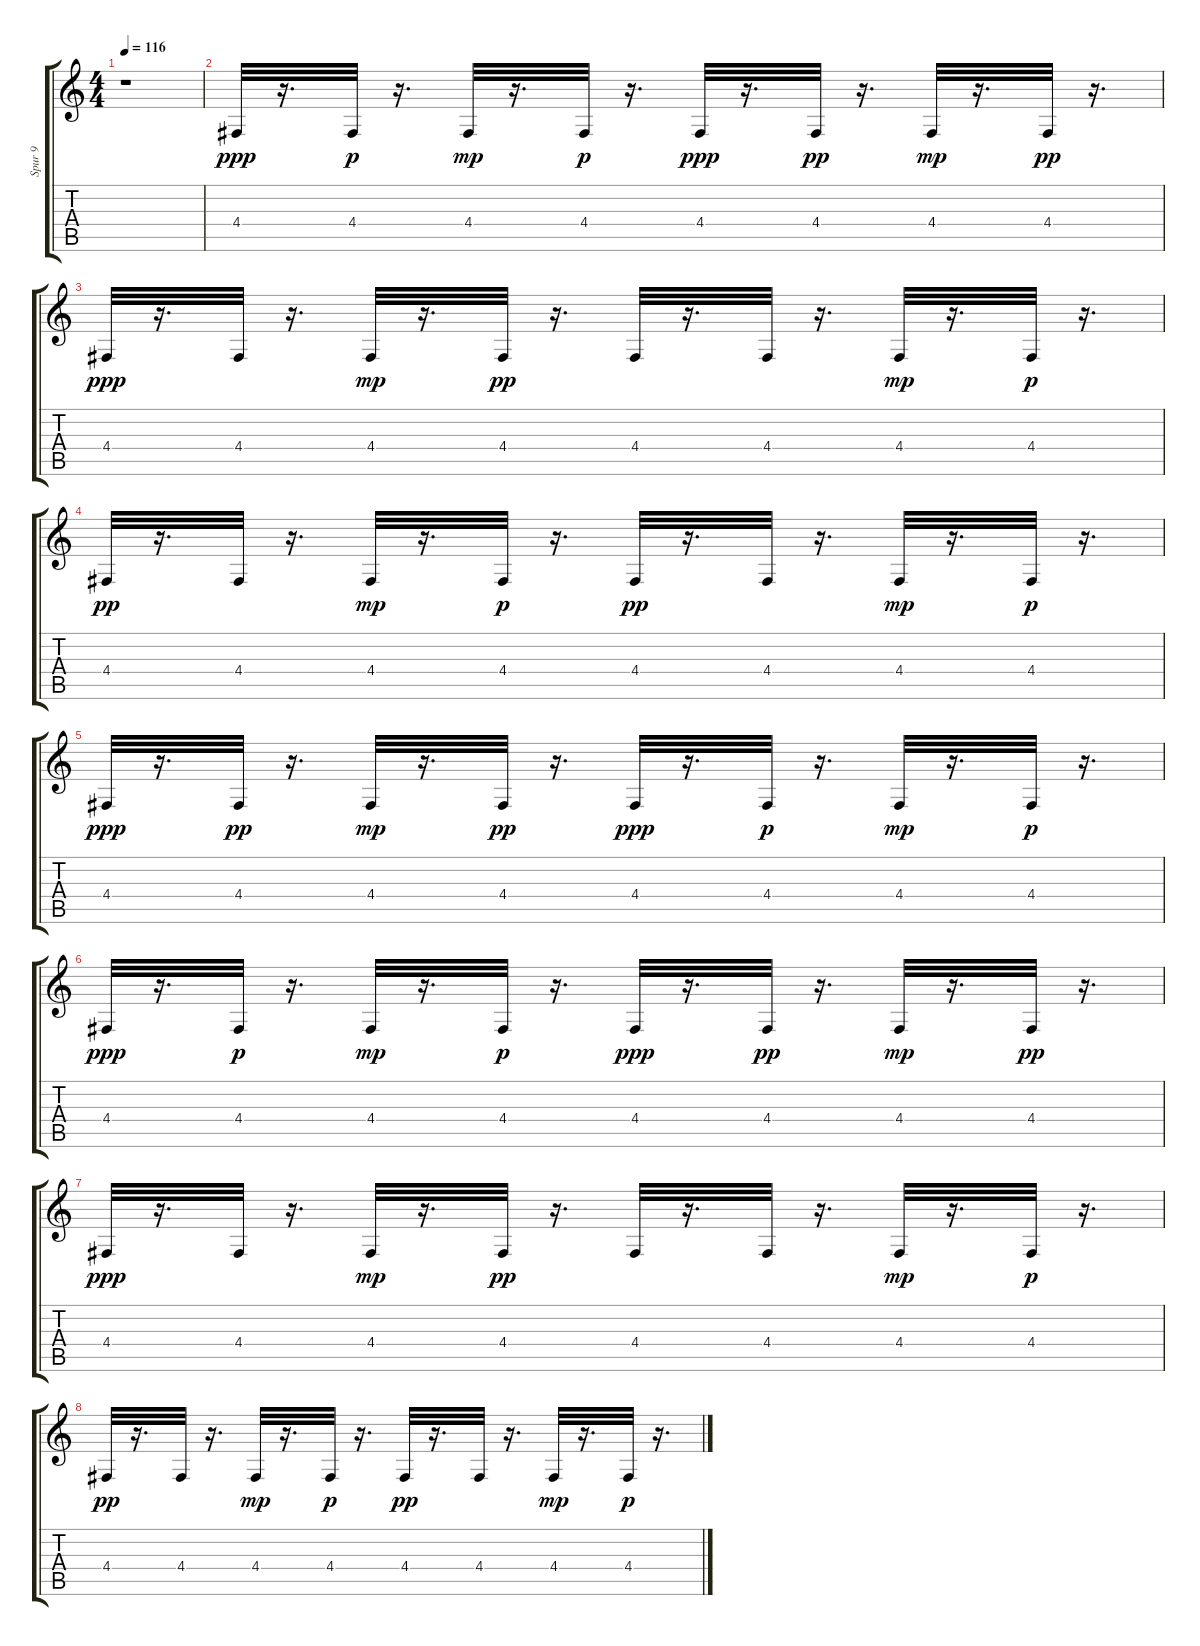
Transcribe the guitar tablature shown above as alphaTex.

\track ("Spur 9" "Spur 9") {instrument drawbarorgan}
\staff {score tabs}
\tuning (E4 B3 G3 D3 A2 E2) {hide}
\ts (4 4)
\tempo 116
\clef g2
\ks c
r.1{dy ppp instrument drawbarorgan} |
4.4.32 r.16{d} 4.4.32{dy p} r.16{d} 4.4.32{dy mp} r.16{d} 4.4.32{dy p} r.16{d} 4.4.32{dy ppp} r.16{d} 4.4.32{dy pp} r.16{d} 4.4.32{dy mp} r.16{d} 4.4.32{dy pp} r.16{d} |
4.4.32{dy ppp} r.16{d} 4.4.32 r.16{d} 4.4.32{dy mp} r.16{d} 4.4.32{dy pp} r.16{d} 4.4.32 r.16{d} 4.4.32 r.16{d} 4.4.32{dy mp} r.16{d} 4.4.32{dy p} r.16{d} |
4.4.32{dy pp} r.16{d} 4.4.32 r.16{d} 4.4.32{dy mp} r.16{d} 4.4.32{dy p} r.16{d} 4.4.32{dy pp} r.16{d} 4.4.32 r.16{d} 4.4.32{dy mp} r.16{d} 4.4.32{dy p} r.16{d} |
4.4.32{dy ppp} r.16{d} 4.4.32{dy pp} r.16{d} 4.4.32{dy mp} r.16{d} 4.4.32{dy pp} r.16{d} 4.4.32{dy ppp} r.16{d} 4.4.32{dy p} r.16{d} 4.4.32{dy mp} r.16{d} 4.4.32{dy p} r.16{d} |
4.4.32{dy ppp} r.16{d} 4.4.32{dy p} r.16{d} 4.4.32{dy mp} r.16{d} 4.4.32{dy p} r.16{d} 4.4.32{dy ppp} r.16{d} 4.4.32{dy pp} r.16{d} 4.4.32{dy mp} r.16{d} 4.4.32{dy pp} r.16{d} |
4.4.32{dy ppp} r.16{d} 4.4.32 r.16{d} 4.4.32{dy mp} r.16{d} 4.4.32{dy pp} r.16{d} 4.4.32 r.16{d} 4.4.32 r.16{d} 4.4.32{dy mp} r.16{d} 4.4.32{dy p} r.16{d} |
4.4.32{dy pp} r.16{d} 4.4.32 r.16{d} 4.4.32{dy mp} r.16{d} 4.4.32{dy p} r.16{d} 4.4.32{dy pp} r.16{d} 4.4.32 r.16{d} 4.4.32{dy mp} r.16{d} 4.4.32{dy p} r.16{d}
